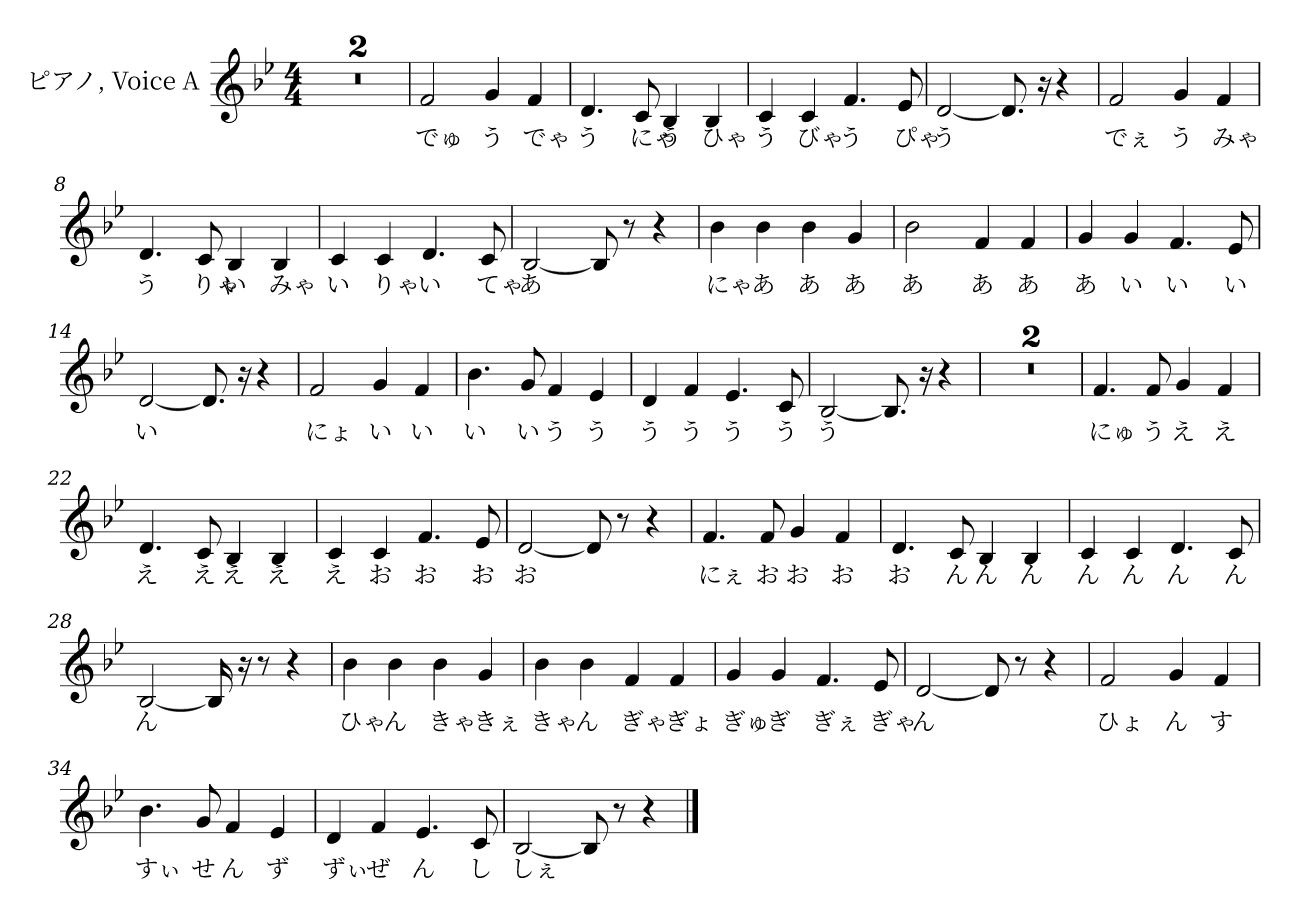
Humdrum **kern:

**kern	**text
*part1	*part1
*staff1	*staff1
*I"ピアノ, Voice A	*
*clefG2	*
*k[b-e-]	*
*M4/4	*
*MM150	*
=1	=1
1r	.
=2	=2
1r	.
=3	=3
!	!LO:LY:b
2f/	でゅ
!	!LO:LY:b
4g/	う
!	!LO:LY:b
4f/	でゃ
=4	=4
!	!LO:LY:b
4.d/	う
!	!LO:LY:b
8c/	にゃ
!	!LO:LY:b
4B-/	う
!	!LO:LY:b
4B-/	ひゃ
=5	=5
!	!LO:LY:b
4c/	う
!	!LO:LY:b
4c/	びゃ
!	!LO:LY:b
4.f/	う
!	!LO:LY:b
8e-/	ぴゃ
=6	=6
!	!LO:LY:b
[2d/	う
8.d/]	.
16r	.
4r	.
=7	=7
!	!LO:LY:b
2f/	でぇ
!	!LO:LY:b
4g/	う
!	!LO:LY:b
4f/	みゃ
!!LO:LB:g=z
=8	=8
!	!LO:LY:b
4.d/	う
!	!LO:LY:b
8c/	りゃ
!	!LO:LY:b
4B-/	い
!	!LO:LY:b
4B-/	みゃ
=9	=9
!	!LO:LY:b
4c/	い
!	!LO:LY:b
4c/	りゃ
!	!LO:LY:b
4.d/	い
!	!LO:LY:b
8c/	てゃ
=10	=10
!	!LO:LY:b
[2B-/	あ
8B-/]	.
8r	.
4r	.
=11	=11
!	!LO:LY:b
4b-\	にゃ
!	!LO:LY:b
4b-\	あ
!	!LO:LY:b
4b-\	あ
!	!LO:LY:b
4g/	あ
=12	=12
!	!LO:LY:b
2b-\	あ
!	!LO:LY:b
4f/	あ
!	!LO:LY:b
4f/	あ
=13	=13
!	!LO:LY:b
4g/	あ
!	!LO:LY:b
4g/	い
!	!LO:LY:b
4.f/	い
!	!LO:LY:b
8e-/	い
=14	=14
!	!LO:LY:b
[2d/	い
8.d/]	.
16r	.
4r	.
!!LO:LB:g=z
=15	=15
!	!LO:LY:b
2f/	にょ
!	!LO:LY:b
4g/	い
!	!LO:LY:b
4f/	い
=16	=16
!	!LO:LY:b
4.b-\	い
!	!LO:LY:b
8g/	い
!	!LO:LY:b
4f/	う
!	!LO:LY:b
4e-/	う
=17	=17
!	!LO:LY:b
4d/	う
!	!LO:LY:b
4f/	う
!	!LO:LY:b
4.e-/	う
!	!LO:LY:b
8c/	う
=18	=18
!	!LO:LY:b
[2B-/	う
8.B-/]	.
16r	.
4r	.
=19	=19
1r	.
=20	=20
1r	.
=21	=21
!	!LO:LY:b
4.f/	にゅ
!	!LO:LY:b
8f/	う
!	!LO:LY:b
4g/	え
!	!LO:LY:b
4f/	え
=22	=22
!	!LO:LY:b
4.d/	え
!	!LO:LY:b
8c/	え
!	!LO:LY:b
4B-/	え
!	!LO:LY:b
4B-/	え
!!LO:LB:g=z
=23	=23
!	!LO:LY:b
4c/	え
!	!LO:LY:b
4c/	お
!	!LO:LY:b
4.f/	お
!	!LO:LY:b
8e-/	お
=24	=24
!	!LO:LY:b
[2d/	お
8d/]	.
8r	.
4r	.
=25	=25
!	!LO:LY:b
4.f/	にぇ
!	!LO:LY:b
8f/	お
!	!LO:LY:b
4g/	お
!	!LO:LY:b
4f/	お
=26	=26
!	!LO:LY:b
4.d/	お
!	!LO:LY:b
8c/	ん
!	!LO:LY:b
4B-/	ん
!	!LO:LY:b
4B-/	ん
=27	=27
!	!LO:LY:b
4c/	ん
!	!LO:LY:b
4c/	ん
!	!LO:LY:b
4.d/	ん
!	!LO:LY:b
8c/	ん
=28	=28
!	!LO:LY:b
[2B-/	ん
16B-/]	.
16r	.
8r	.
4r	.
!!LO:LB:g=z
=29	=29
!	!LO:LY:b
4b-\	ひゃ
!	!LO:LY:b
4b-\	ん
!	!LO:LY:b
4b-\	きゃ
!	!LO:LY:b
4g/	きぇ
=30	=30
!	!LO:LY:b
4b-\	きゃ
!	!LO:LY:b
4b-\	ん
!	!LO:LY:b
4f/	ぎゃ
!	!LO:LY:b
4f/	ぎょ
=31	=31
!	!LO:LY:b
4g/	ぎゅ
!	!LO:LY:b
4g/	ぎ
!	!LO:LY:b
4.f/	ぎぇ
!	!LO:LY:b
8e-/	ぎゃ
=32	=32
!	!LO:LY:b
[2d/	ん
8d/]	.
8r	.
4r	.
=33	=33
!	!LO:LY:b
2f/	ひょ
!	!LO:LY:b
4g/	ん
!	!LO:LY:b
4f/	す
=34	=34
!	!LO:LY:b
4.b-\	すぃ
!	!LO:LY:b
8g/	せ
!	!LO:LY:b
4f/	ん
!	!LO:LY:b
4e-/	ず
!!LO:LB:g=z
=35	=35
!	!LO:LY:b
4d/	ずぃ
!	!LO:LY:b
4f/	ぜ
!	!LO:LY:b
4.e-/	ん
!	!LO:LY:b
8c/	し
=36	=36
!	!LO:LY:b
[2B-/	しぇ
8B-/]	.
8r	.
4r	.
==	==
*-	*-
